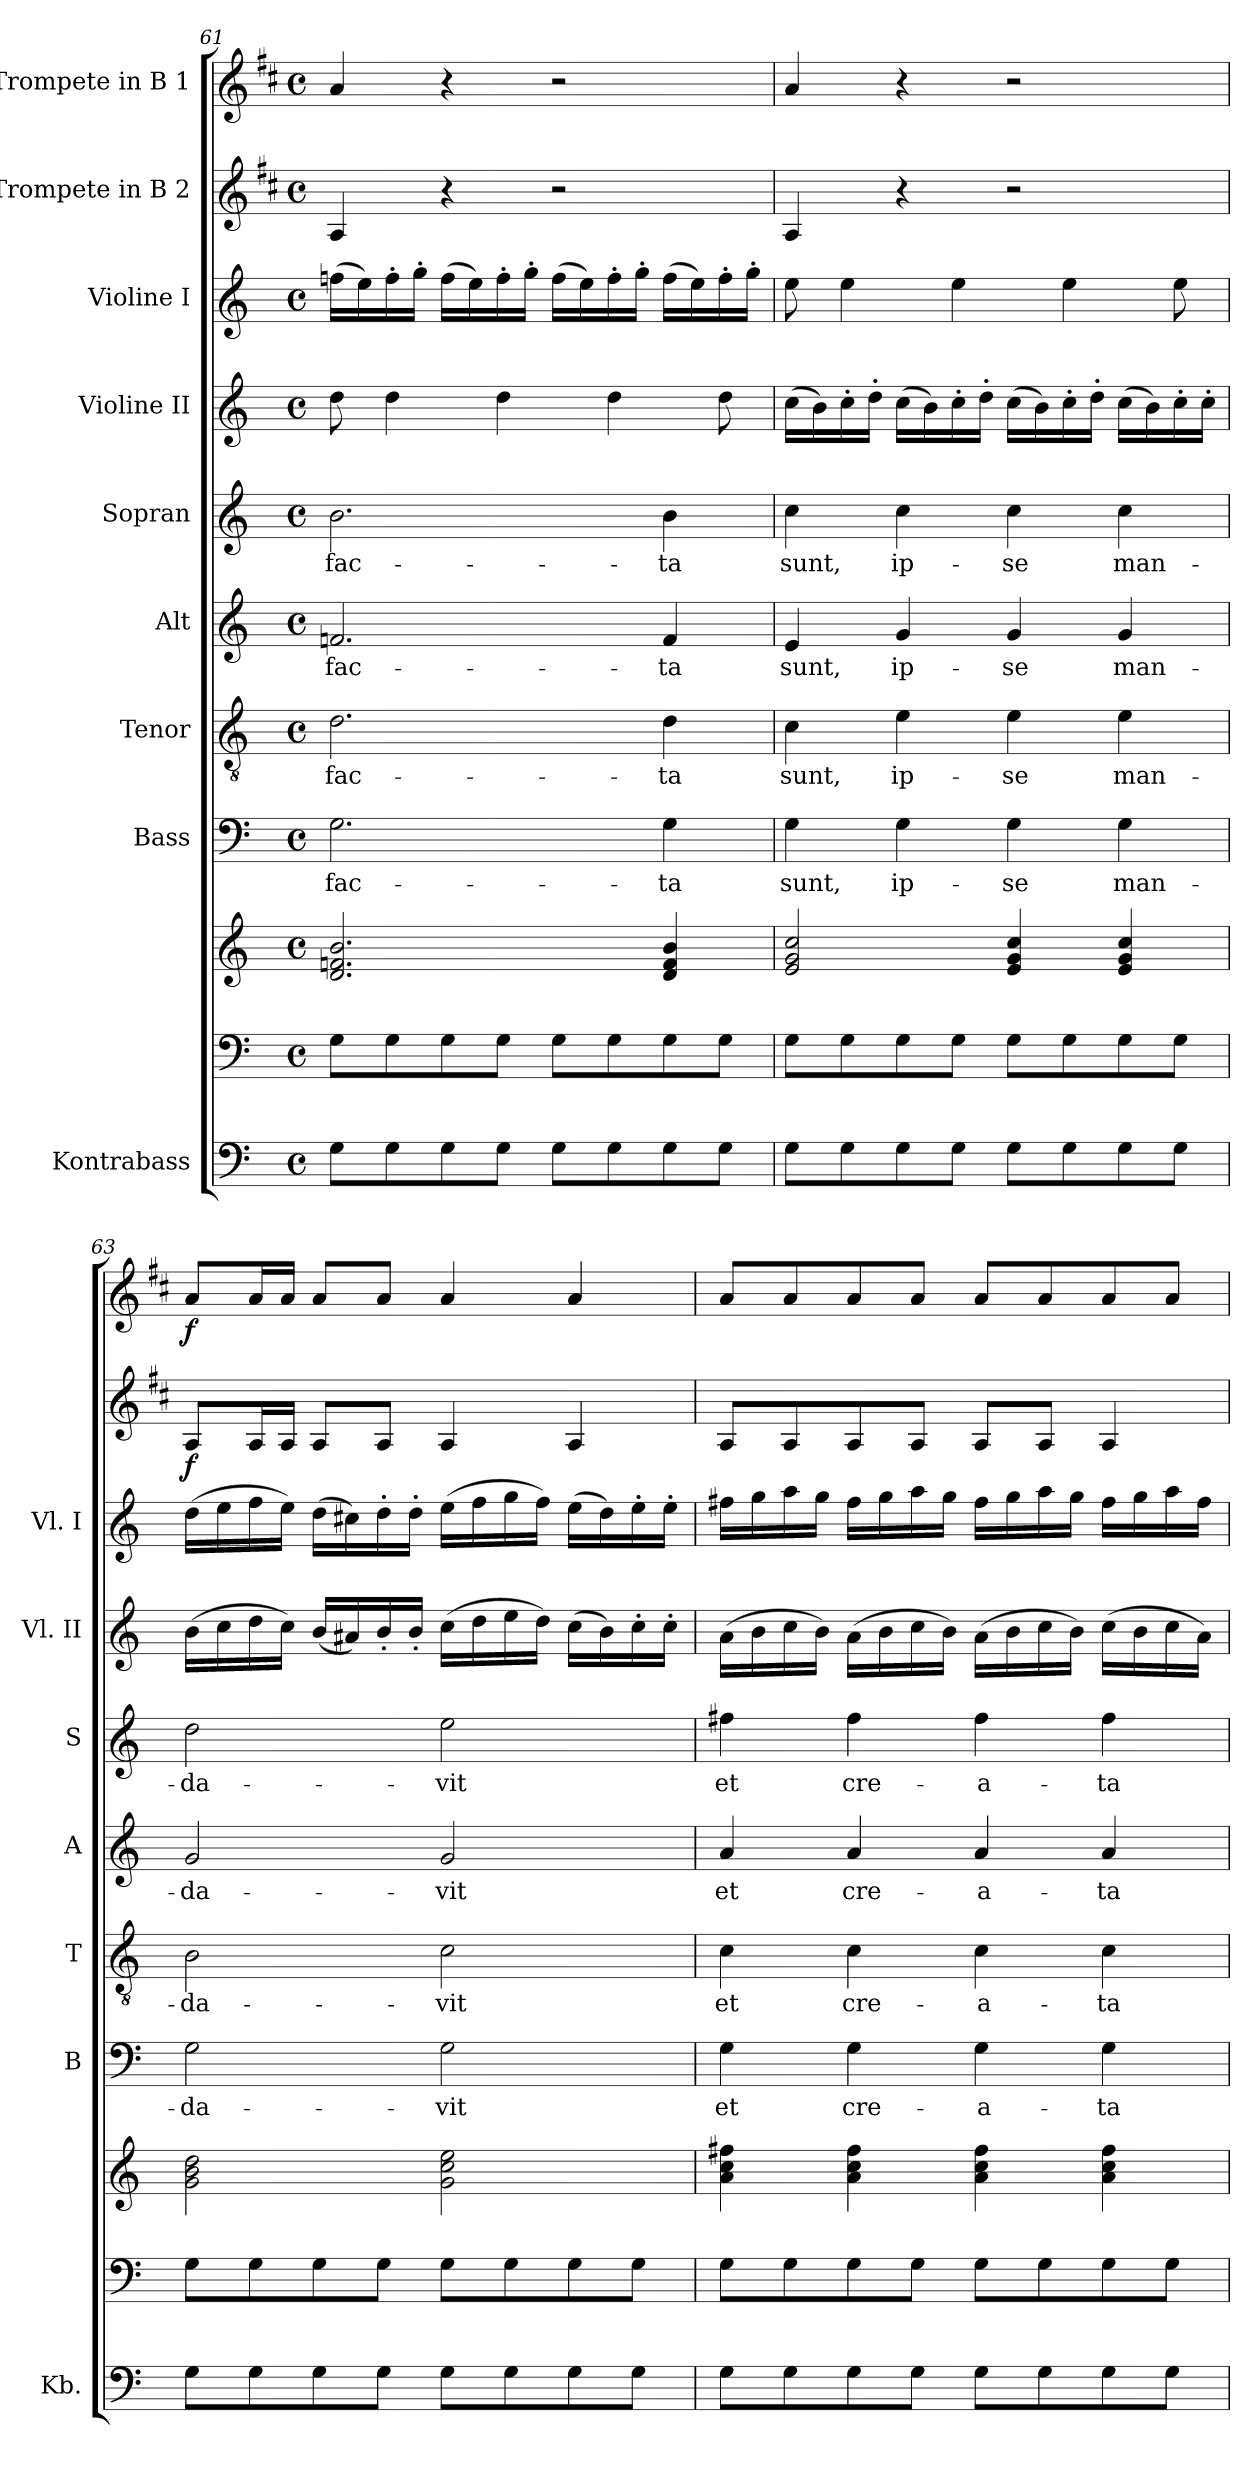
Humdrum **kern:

**kern	**kern	**kern	**kern	**text	**kern	**text	**kern	**text	**kern	**text	**kern	**kern	**kern	**dynam	**kern	**dynam
*part10	*part9	*part9	*part8	*part8	*part7	*part7	*part6	*part6	*part5	*part5	*part4	*part3	*part2	*part2	*part1	*part1
*staff11	*staff10	*staff9	*staff8	*staff8	*staff7	*staff7	*staff6	*staff6	*staff5	*staff5	*staff4	*staff3	*staff2	*staff2	*staff1	*staff1
*I"Kontrabass	*	*	*I"Bass	*	*I"Tenor	*	*I"Alt	*	*I"Sopran	*	*I"Violine II	*I"Violine I	*I"Trompete in B 2	*	*I"Trompete in B 1	*
*I'Kb.	*	*	*I'B	*	*I'T	*	*I'A	*	*I'S	*	*I'Vl. II	*I'Vl. I	*	*	*	*
*clefF4	*clefF4	*clefG2	*clefF4	*	*clefGv2	*	*clefG2	*	*clefG2	*	*clefG2	*clefG2	*clefG2	*	*clefG2	*
*ITrd7c12	*	*	*	*	*	*	*	*	*	*	*	*	*ITrd1c2	*	*ITrd1c2	*
*k[]	*k[]	*k[]	*k[]	*	*k[]	*	*k[]	*	*k[]	*	*k[]	*k[]	*k[]	*	*k[]	*
*C:	*C:	*C:	*C:	*	*C:	*	*C:	*	*C:	*	*C:	*C:	*C:	*	*C:	*
*M4/4	*M4/4	*M4/4	*M4/4	*	*M4/4	*	*M4/4	*	*M4/4	*	*M4/4	*M4/4	*M4/4	*	*M4/4	*
*met(c)	*met(c)	*met(c)	*met(c)	*	*met(c)	*	*met(c)	*	*met(c)	*	*met(c)	*met(c)	*met(c)	*	*met(c)	*
=61	=61	=61	=61	=61	=61	=61	=61	=61	=61	=61	=61	=61	=61	=61	=61	=61
!	!	!	!	!LO:LY:b	!	!LO:LY:b	!	!LO:LY:b	!	!LO:LY:b	!	!	!	!	!	!
8GG\L	8G\L	2.d/ 2.fn/ 2.b/	2.G\	fac-	2.d\	fac-	2.fn/	fac-	2.b\	fac-	8dd\	(>16ffn\LL	4G/	.	4g/	.
.	.	.	.	.	.	.	.	.	.	.	.	16ee\)	.	.	.	.
8GG\	8G\	.	.	.	.	.	.	.	.	.	4dd\	16ff'>\	.	.	.	.
.	.	.	.	.	.	.	.	.	.	.	.	16gg'>\JJ	.	.	.	.
8GG\	8G\	.	.	.	.	.	.	.	.	.	.	(>16ff\LL	4r	.	4r	.
.	.	.	.	.	.	.	.	.	.	.	.	16ee\)	.	.	.	.
8GG\J	8G\J	.	.	.	.	.	.	.	.	.	4dd\	16ff'>\	.	.	.	.
.	.	.	.	.	.	.	.	.	.	.	.	16gg'>\JJ	.	.	.	.
8GG\L	8G\L	.	.	.	.	.	.	.	.	.	.	(>16ff\LL	2r	.	2r	.
.	.	.	.	.	.	.	.	.	.	.	.	16ee\)	.	.	.	.
8GG\	8G\	.	.	.	.	.	.	.	.	.	4dd\	16ff'>\	.	.	.	.
.	.	.	.	.	.	.	.	.	.	.	.	16gg'>\JJ	.	.	.	.
!	!	!	!	!LO:LY:b	!	!LO:LY:b	!	!LO:LY:b	!	!LO:LY:b	!	!	!	!	!	!
8GG\	8G\	4d/ 4f/ 4b/	4G\	-ta	4d\	-ta	4f/	-ta	4b\	-ta	.	(>16ff\LL	.	.	.	.
.	.	.	.	.	.	.	.	.	.	.	.	16ee\)	.	.	.	.
8GG\J	8G\J	.	.	.	.	.	.	.	.	.	8dd\	16ff'>\	.	.	.	.
.	.	.	.	.	.	.	.	.	.	.	.	16gg'>\JJ	.	.	.	.
=62	=62	=62	=62	=62	=62	=62	=62	=62	=62	=62	=62	=62	=62	=62	=62	=62
!	!	!	!	!LO:LY:b	!	!LO:LY:b	!	!LO:LY:b	!	!LO:LY:b	!	!	!	!	!	!
8GG\L	8G\L	2e/ 2g/ 2cc/	4G\	sunt,	4c\	sunt,	4e/	sunt,	4cc\	sunt,	(>16cc\LL	8ee\	4G/	.	4g/	.
.	.	.	.	.	.	.	.	.	.	.	16b\)	.	.	.	.	.
8GG\	8G\	.	.	.	.	.	.	.	.	.	16cc'>\	4ee\	.	.	.	.
.	.	.	.	.	.	.	.	.	.	.	16dd'>\JJ	.	.	.	.	.
!	!	!	!	!LO:LY:b	!	!LO:LY:b	!	!LO:LY:b	!	!LO:LY:b	!	!	!	!	!	!
8GG\	8G\	.	4G\	ip-	4e\	ip-	4g/	ip-	4cc\	ip-	(>16cc\LL	.	4r	.	4r	.
.	.	.	.	.	.	.	.	.	.	.	16b\)	.	.	.	.	.
8GG\J	8G\J	.	.	.	.	.	.	.	.	.	16cc'>\	4ee\	.	.	.	.
.	.	.	.	.	.	.	.	.	.	.	16dd'>\JJ	.	.	.	.	.
!	!	!	!	!LO:LY:b	!	!LO:LY:b	!	!LO:LY:b	!	!LO:LY:b	!	!	!	!	!	!
8GG\L	8G\L	4e/ 4g/ 4cc/	4G\	-se	4e\	-se	4g/	-se	4cc\	-se	(>16cc\LL	.	2r	.	2r	.
.	.	.	.	.	.	.	.	.	.	.	16b\)	.	.	.	.	.
8GG\	8G\	.	.	.	.	.	.	.	.	.	16cc'>\	4ee\	.	.	.	.
.	.	.	.	.	.	.	.	.	.	.	16dd'>\JJ	.	.	.	.	.
!	!	!	!	!LO:LY:b	!	!LO:LY:b	!	!LO:LY:b	!	!LO:LY:b	!	!	!	!	!	!
8GG\	8G\	4e/ 4g/ 4cc/	4G\	man-	4e\	man-	4g/	man-	4cc\	man-	(>16cc\LL	.	.	.	.	.
.	.	.	.	.	.	.	.	.	.	.	16b\)	.	.	.	.	.
8GG\J	8G\J	.	.	.	.	.	.	.	.	.	16cc'>\	8ee\	.	.	.	.
.	.	.	.	.	.	.	.	.	.	.	16cc'>\JJ	.	.	.	.	.
!!LO:PB:g=z
=63	=63	=63	=63	=63	=63	=63	=63	=63	=63	=63	=63	=63	=63	=63	=63	=63
!	!	!	!	!LO:LY:b	!	!LO:LY:b	!	!LO:LY:b	!	!LO:LY:b	!	!	!	!LO:DY:b	!	!LO:DY:b
8GG\L	8G\L	2g\ 2b\ 2dd\	2G\	-da-	2B\	-da-	2g/	-da-	2dd\	-da-	(>16b\LL	(>16dd\LL	8G/L	f	8g/L	f
.	.	.	.	.	.	.	.	.	.	.	16cc\	16ee\	.	.	.	.
8GG\	8G\	.	.	.	.	.	.	.	.	.	16dd\	16ff\	16G/L	.	16g/L	.
.	.	.	.	.	.	.	.	.	.	.	16cc\JJ)	16ee\JJ)	16G/JJ	.	16g/JJ	.
8GG\	8G\	.	.	.	.	.	.	.	.	.	(<16b/LL	(>16dd\LL	8G/L	.	8g/L	.
.	.	.	.	.	.	.	.	.	.	.	16a#X/)	16cc#X\)	.	.	.	.
8GG\J	8G\J	.	.	.	.	.	.	.	.	.	16b'</	16dd'>\	8G/J	.	8g/J	.
.	.	.	.	.	.	.	.	.	.	.	16b'</JJ	16dd'>\JJ	.	.	.	.
!	!	!	!	!LO:LY:b	!	!LO:LY:b	!	!LO:LY:b	!	!LO:LY:b	!	!	!	!	!	!
8GG\L	8G\L	2g\ 2cc\ 2ee\	2G\	-vit	2c\	-vit	2g/	-vit	2ee\	-vit	(>16cc\LL	(>16ee\LL	4G/	.	4g/	.
.	.	.	.	.	.	.	.	.	.	.	16dd\	16ff\	.	.	.	.
8GG\	8G\	.	.	.	.	.	.	.	.	.	16ee\	16gg\	.	.	.	.
.	.	.	.	.	.	.	.	.	.	.	16dd\JJ)	16ff\JJ)	.	.	.	.
8GG\	8G\	.	.	.	.	.	.	.	.	.	(>16cc\LL	(>16ee\LL	4G/	.	4g/	.
.	.	.	.	.	.	.	.	.	.	.	16b\)	16dd\)	.	.	.	.
8GG\J	8G\J	.	.	.	.	.	.	.	.	.	16cc'>\	16ee'>\	.	.	.	.
.	.	.	.	.	.	.	.	.	.	.	16cc'>\JJ	16ee'>\JJ	.	.	.	.
=64	=64	=64	=64	=64	=64	=64	=64	=64	=64	=64	=64	=64	=64	=64	=64	=64
!	!	!	!	!LO:LY:b	!	!LO:LY:b	!	!LO:LY:b	!	!LO:LY:b	!	!	!	!	!	!
8GG\L	8G\L	4a\ 4cc\ 4ff#X\	4G\	et	4c\	et	4a/	et	4ff#X\	et	(>16a\LL	16ff#X\LL	8G/L	.	8g/L	.
.	.	.	.	.	.	.	.	.	.	.	16b\	16gg\	.	.	.	.
8GG\	8G\	.	.	.	.	.	.	.	.	.	16cc\	16aa\	8G/	.	8g/	.
.	.	.	.	.	.	.	.	.	.	.	16b\JJ)	16gg\JJ	.	.	.	.
!	!	!	!	!LO:LY:b	!	!LO:LY:b	!	!LO:LY:b	!	!LO:LY:b	!	!	!	!	!	!
8GG\	8G\	4a\ 4cc\ 4ff#\	4G\	cre-	4c\	cre-	4a/	cre-	4ff#\	cre-	(>16a\LL	16ff#\LL	8G/	.	8g/	.
.	.	.	.	.	.	.	.	.	.	.	16b\	16gg\	.	.	.	.
8GG\J	8G\J	.	.	.	.	.	.	.	.	.	16cc\	16aa\	8G/J	.	8g/J	.
.	.	.	.	.	.	.	.	.	.	.	16b\JJ)	16gg\JJ	.	.	.	.
!	!	!	!	!LO:LY:b	!	!LO:LY:b	!	!LO:LY:b	!	!LO:LY:b	!	!	!	!	!	!
8GG\L	8G\L	4a\ 4cc\ 4ff#\	4G\	-a-	4c\	-a-	4a/	-a-	4ff#\	-a-	(>16a\LL	16ff#\LL	8G/L	.	8g/L	.
.	.	.	.	.	.	.	.	.	.	.	16b\	16gg\	.	.	.	.
8GG\	8G\	.	.	.	.	.	.	.	.	.	16cc\	16aa\	8G/J	.	8g/	.
.	.	.	.	.	.	.	.	.	.	.	16b\JJ)	16gg\JJ	.	.	.	.
!	!	!	!	!LO:LY:b	!	!LO:LY:b	!	!LO:LY:b	!	!LO:LY:b	!	!	!	!	!	!
8GG\	8G\	4a\ 4cc\ 4ff#\	4G\	-ta	4c\	-ta	4a/	-ta	4ff#\	-ta	(>16cc\LL	16ff#\LL	4G/	.	8g/	.
.	.	.	.	.	.	.	.	.	.	.	16b\	16gg\	.	.	.	.
8GG\J	8G\J	.	.	.	.	.	.	.	.	.	16cc\	16aa\	.	.	8g/J	.
.	.	.	.	.	.	.	.	.	.	.	16a\JJ)	16ff#\JJ	.	.	.	.
=	=	=	=	=	=	=	=	=	=	=	=	=	=	=	=	=
*-	*-	*-	*-	*-	*-	*-	*-	*-	*-	*-	*-	*-	*-	*-	*-	*-
